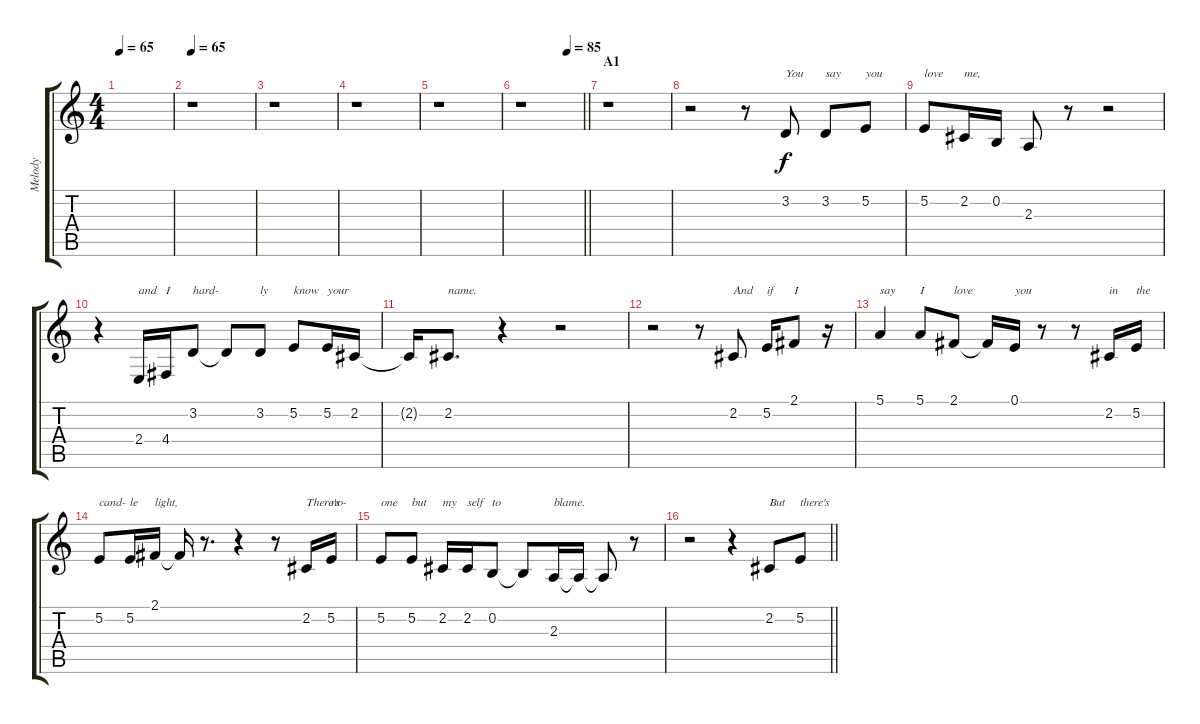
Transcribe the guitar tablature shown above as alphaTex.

\track ("Melody" "Melody") {instrument lead6voice}
\staff {score tabs}
\tuning (E4 B3 G3 D3 A2 E2) {hide}
\ts (4 4)
\tempo 65
\clef g2
\ks c
|
\tempo 65
r.1 |
r.1 |
r.1 |
r.1 |
\tempo (85 0.75)
\barLineRight lightlight
r.1 |
\section ("" "A1")
r.1 |
r.2 r.8 3.2.8{txt "You"} 3.2.8{txt "say"} 5.2.8{txt "you"} |
5.2.8{txt "love"} 2.2.16{txt "me,"} 0.2.16 2.3.8 r.8 r.2 |
r.4 2.4.16{txt "and"} 4.4.16{txt "I"} 3.2.8{txt "hard-"} 3.2{t}.8 3.2.8{txt "ly"} 5.2.8{txt "know"} 5.2.16{txt "your"} 2.2.16 |
2.2{t}.16 2.2.8{d txt "name."} r.4 r.2 |
r.2 r.8 2.2.8{txt "And"} 5.2.16{txt "if"} 2.1.8{txt "I"} r.16 |
5.1.4{txt "say"} 5.1.8{txt "I"} 2.1.8{txt "love"} 2.1{t}.16 0.1.16{txt "you"} r.8 r.8 2.2.16{txt "in"} 5.2.16{txt "the"} |
5.2.8{txt "cand-"} 5.2.16{txt "le"} 2.1.16{txt "light,"} 2.1{t}.16 r.8{d} r.4 r.8 2.2.16{txt "There's"} 5.2.16{txt "no-"} |
5.2.8{txt "one"} 5.2.8{txt "but"} 2.2.16{txt "my"} 2.2.16{txt "self"} 0.2.8{txt "to"} 0.2{t}.8 2.3.16{txt "blame."} 2.3{t}.16 2.3{t}.8 r.8 |
\barLineRight lightlight
r.2 r.4 2.2.8{txt "But"} 5.2.8{txt "there's"}
